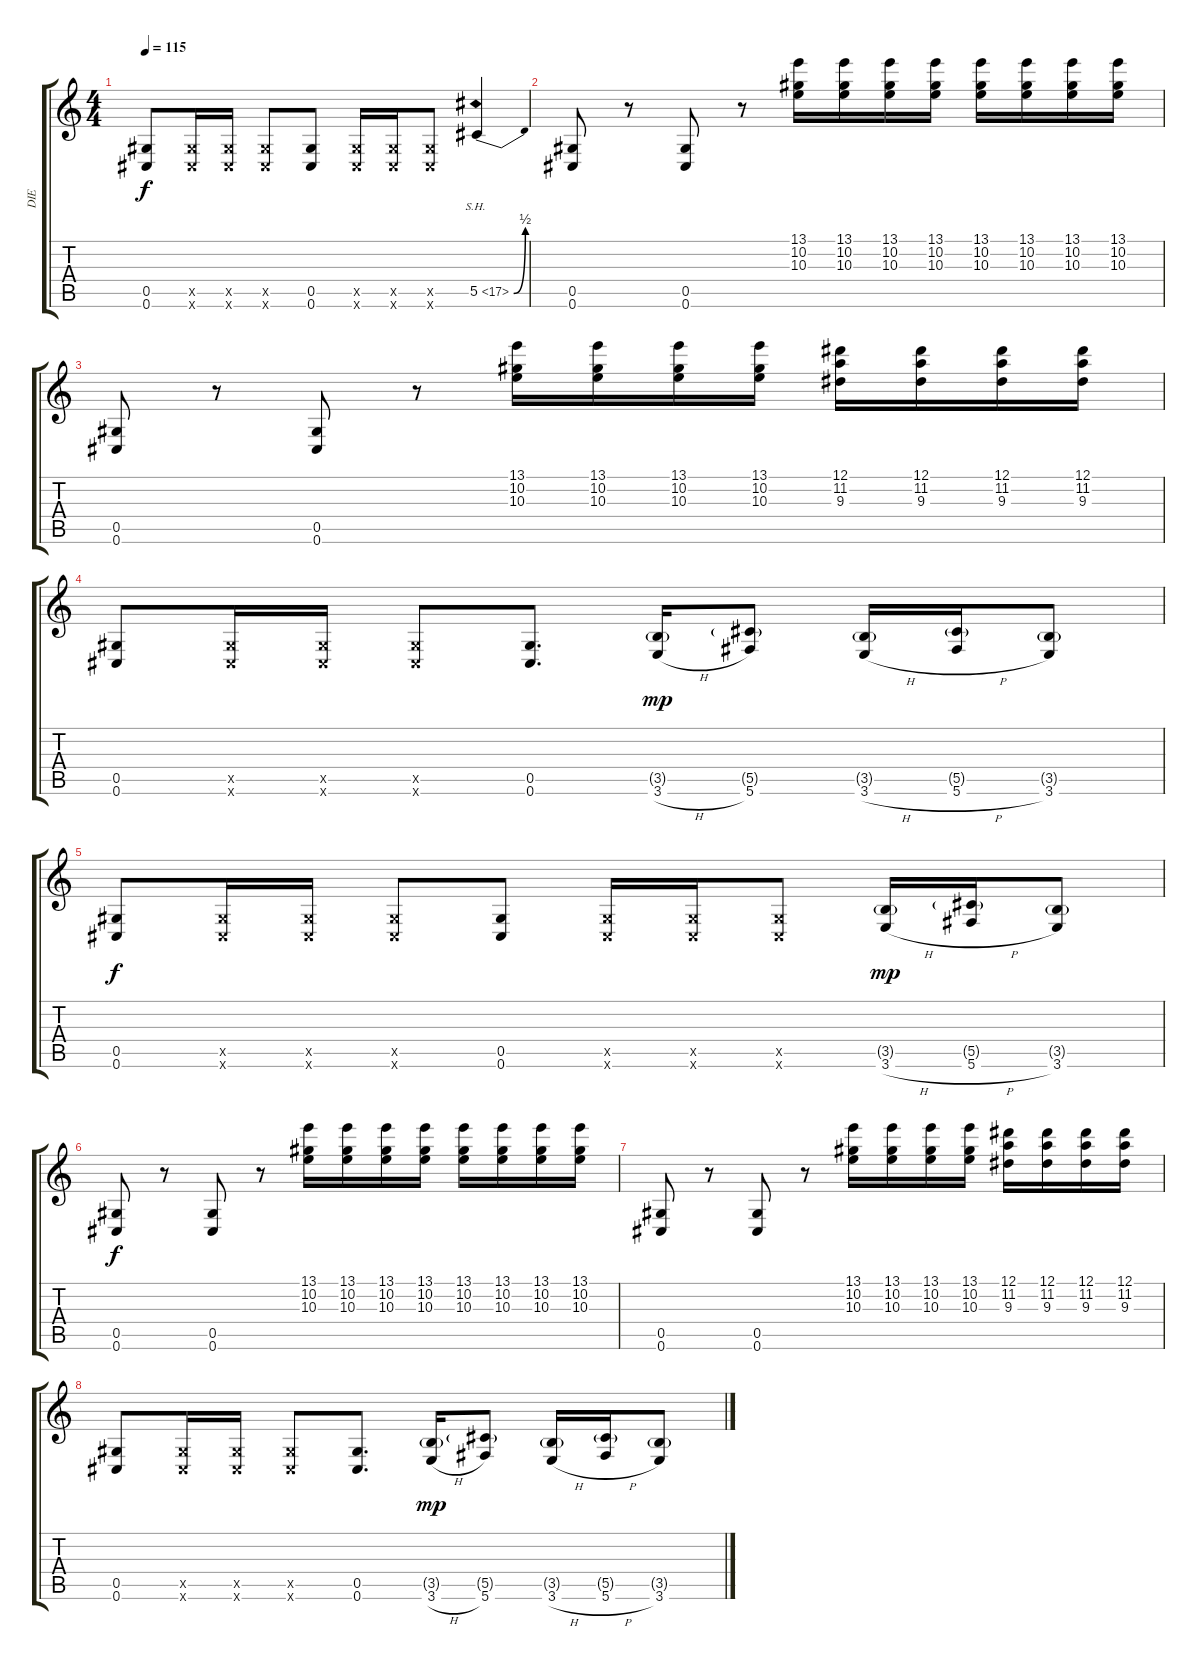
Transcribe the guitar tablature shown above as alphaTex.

\track ("DIE" "DIE") {instrument distortionguitar}
\staff {score tabs}
\tuning (Eb4 Bb3 Gb3 Db3 Ab2 Db2) {hide}
\ts (4 4)
\tempo 115
\clef g2
\ks c
(0.5 0.6).8{dy f} (0.5{x} 0.6{x}).16 (0.5{x} 0.6{x}).16 (0.5{x} 0.6{x}).8 (0.5 0.6).8 (0.5{x} 0.6{x}).16 (0.5{x} 0.6{x}).16 (0.5{x} 0.6{x}).8 5.5{be (bend 0 0 60 2) sh 12}.4 |
(0.5 0.6).8 r.8 (0.5 0.6).8 r.8 (13.1 10.2 10.3).16 (13.1 10.2 10.3).16 (13.1 10.2 10.3).16 (13.1 10.2 10.3).16 (13.1 10.2 10.3).16 (13.1 10.2 10.3).16 (13.1 10.2 10.3).16 (13.1 10.2 10.3).16 |
(0.5 0.6).8 r.8 (0.5 0.6).8 r.8 (13.1 10.2 10.3).16 (13.1 10.2 10.3).16 (13.1 10.2 10.3).16 (13.1 10.2 10.3).16 (12.1 11.2 9.3).16 (12.1 11.2 9.3).16 (12.1 11.2 9.3).16 (12.1 11.2 9.3).16 |
(0.5 0.6).8 (0.5{x} 0.6{x}).16 (0.5{x} 0.6{x}).16 (0.5{x} 0.6{x}).8 (0.5 0.6).8{d} (3.5{g} 3.6{h}).16{dy mp} (5.5{g} 5.6).8 (3.5{g} 3.6{h}).16 (5.5{g} 5.6{h}).16 (3.5{g} 3.6).8 |
(0.5 0.6).8{dy f} (0.5{x} 0.6{x}).16 (0.5{x} 0.6{x}).16 (0.5{x} 0.6{x}).8 (0.5 0.6).8 (0.5{x} 0.6{x}).16 (0.5{x} 0.6{x}).16 (0.5{x} 0.6{x}).8 (3.5{g} 3.6{h}).16{dy mp} (5.5{g} 5.6{h}).16 (3.5{g} 3.6).8 |
(0.5 0.6).8{dy f} r.8 (0.5 0.6).8 r.8 (13.1 10.2 10.3).16 (13.1 10.2 10.3).16 (13.1 10.2 10.3).16 (13.1 10.2 10.3).16 (13.1 10.2 10.3).16 (13.1 10.2 10.3).16 (13.1 10.2 10.3).16 (13.1 10.2 10.3).16 |
(0.5 0.6).8 r.8 (0.5 0.6).8 r.8 (13.1 10.2 10.3).16 (13.1 10.2 10.3).16 (13.1 10.2 10.3).16 (13.1 10.2 10.3).16 (12.1 11.2 9.3).16 (12.1 11.2 9.3).16 (12.1 11.2 9.3).16 (12.1 11.2 9.3).16 |
(0.5 0.6).8 (0.5{x} 0.6{x}).16 (0.5{x} 0.6{x}).16 (0.5{x} 0.6{x}).8 (0.5 0.6).8{d} (3.5{g} 3.6{h}).16{dy mp} (5.5{g} 5.6).8 (3.5{g} 3.6{h}).16 (5.5{g} 5.6{h}).16 (3.5{g} 3.6).8
